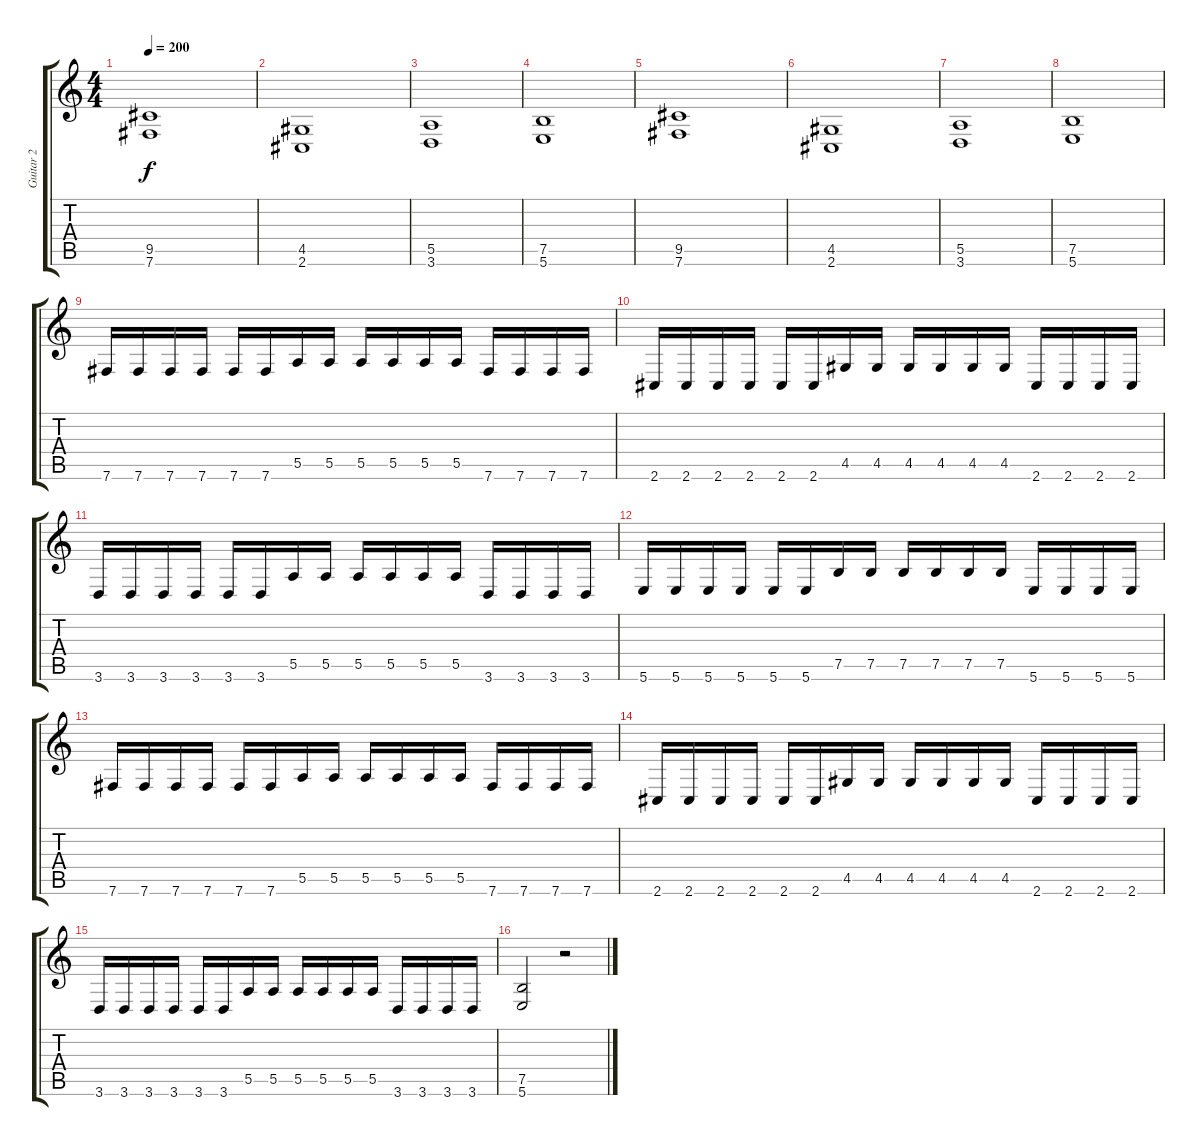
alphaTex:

\track ("Guitar 2" "Guitar 2") {instrument distortionguitar}
\staff {score tabs}
\tuning (B3 Gb3 D3 A2 E2 B1) {hide}
\ts (4 4)
\tempo 200
\clef g2
\ks c
(9.5 7.6).1{dy f} |
(4.5 2.6).1 |
(5.5 3.6).1 |
(7.5 5.6).1 |
(9.5 7.6).1 |
(4.5 2.6).1 |
(5.5 3.6).1 |
(7.5 5.6).1 |
7.6.16 7.6.16 7.6.16 7.6.16 7.6.16 7.6.16 5.5.16 5.5.16 5.5.16 5.5.16 5.5.16 5.5.16 7.6.16 7.6.16 7.6.16 7.6.16 |
2.6.16 2.6.16 2.6.16 2.6.16 2.6.16 2.6.16 4.5.16 4.5.16 4.5.16 4.5.16 4.5.16 4.5.16 2.6.16 2.6.16 2.6.16 2.6.16 |
3.6.16 3.6.16 3.6.16 3.6.16 3.6.16 3.6.16 5.5.16 5.5.16 5.5.16 5.5.16 5.5.16 5.5.16 3.6.16 3.6.16 3.6.16 3.6.16 |
5.6.16 5.6.16 5.6.16 5.6.16 5.6.16 5.6.16 7.5.16 7.5.16 7.5.16 7.5.16 7.5.16 7.5.16 5.6.16 5.6.16 5.6.16 5.6.16 |
7.6.16 7.6.16 7.6.16 7.6.16 7.6.16 7.6.16 5.5.16 5.5.16 5.5.16 5.5.16 5.5.16 5.5.16 7.6.16 7.6.16 7.6.16 7.6.16 |
2.6.16 2.6.16 2.6.16 2.6.16 2.6.16 2.6.16 4.5.16 4.5.16 4.5.16 4.5.16 4.5.16 4.5.16 2.6.16 2.6.16 2.6.16 2.6.16 |
3.6.16 3.6.16 3.6.16 3.6.16 3.6.16 3.6.16 5.5.16 5.5.16 5.5.16 5.5.16 5.5.16 5.5.16 3.6.16 3.6.16 3.6.16 3.6.16 |
(7.5 5.6).2 r.2
